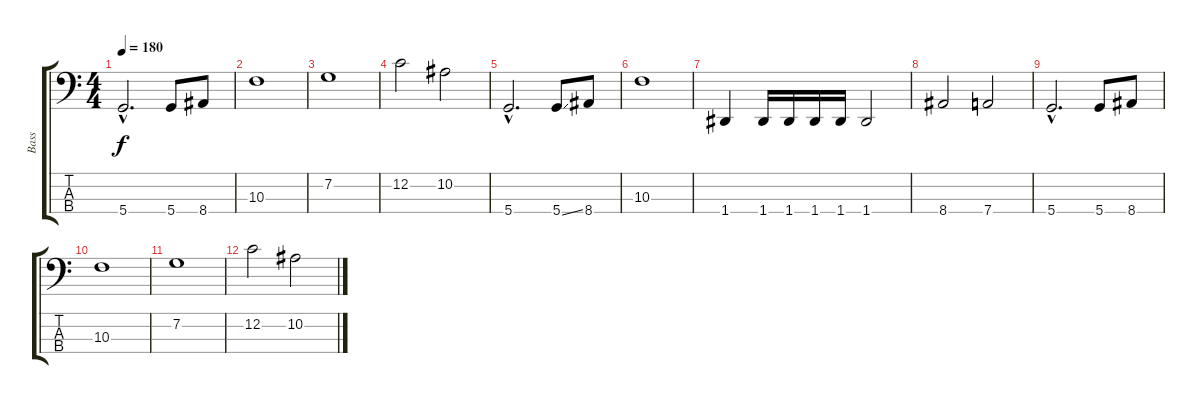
\track ("Bass" "Bass") {instrument electricbassfinger}
\staff {score tabs}
\tuning (F2 C2 G1 D1) {hide}
\ts (4 4)
\tempo 180
\clef f4
\ks c
5.4{hac}.2{d dy f} 5.4.8 8.4.8 |
10.3.1 |
7.2.1 |
12.2.2 10.2.2 |
5.4{hac}.2{d} 5.4{ss}.8 8.4.8 |
10.3.1 |
1.4.4 1.4.16 1.4.16 1.4.16 1.4.16 1.4.2 |
8.4.2 7.4.2 |
5.4{hac}.2{d} 5.4.8 8.4.8 |
10.3.1 |
7.2.1 |
12.2.2 10.2.2
